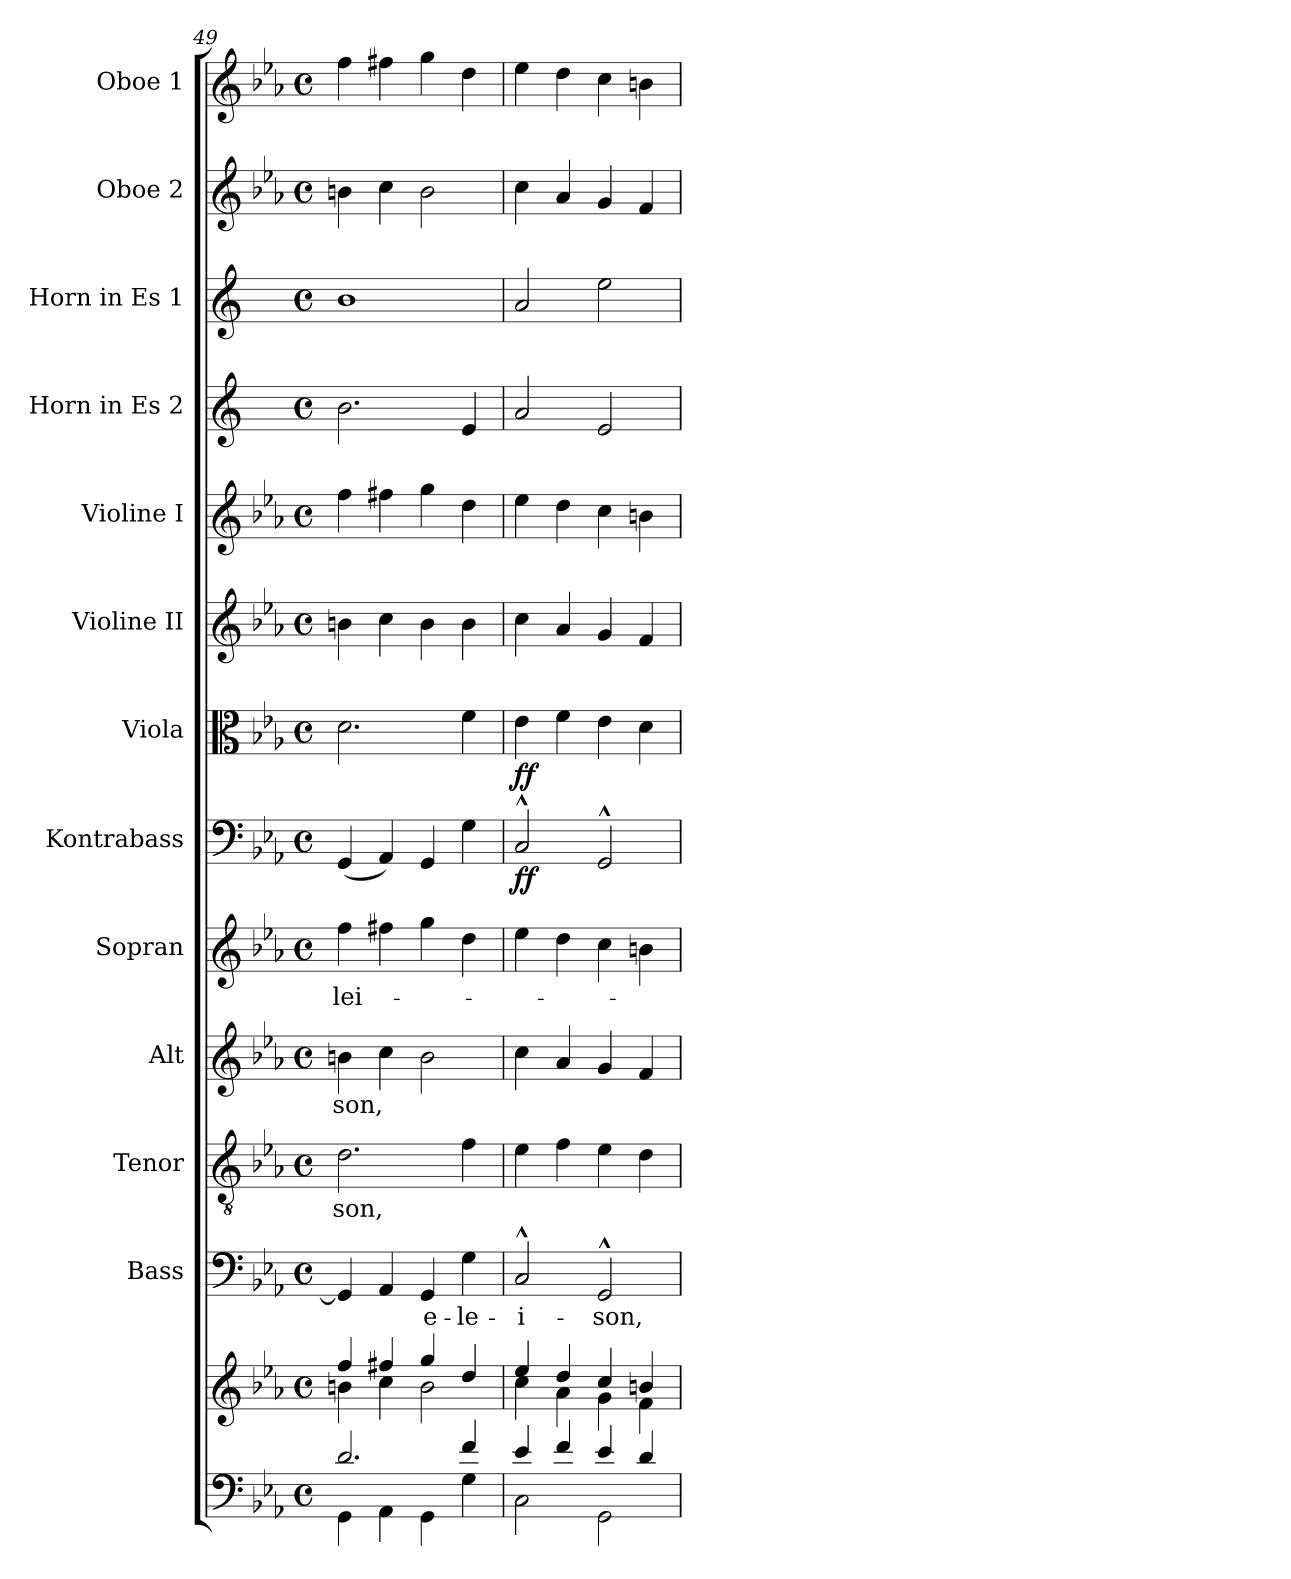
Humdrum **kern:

**kern	**kern	**kern	**text	**kern	**text	**kern	**text	**kern	**text	**kern	**dynam	**kern	**dynam	**kern	**kern	**kern	**kern	**kern	**kern
*part13	*part13	*part12	*part12	*part11	*part11	*part10	*part10	*part9	*part9	*part8	*part8	*part7	*part7	*part6	*part5	*part4	*part3	*part2	*part1
*staff14	*staff13	*staff12	*staff12	*staff11	*staff11	*staff10	*staff10	*staff9	*staff9	*staff8	*staff8	*staff7	*staff7	*staff6	*staff5	*staff4	*staff3	*staff2	*staff1
*	*	*I"Bass	*	*I"Tenor	*	*I"Alt	*	*I"Sopran	*	*I"Kontrabass	*	*I"Viola	*	*I"Violine II	*I"Violine I	*I"Horn in Es 2	*I"Horn in Es 1	*I"Oboe 2	*I"Oboe 1
*	*	*I'B.	*	*I'T.	*	*I'A.	*	*I'S.	*	*I'Kb.	*	*I'Vla.	*	*I'Vl. II	*I'Vl. I	*I'Hr. 2	*I'Hr. 1	*I'Ob. 2	*I'Ob. 1
*clefF4	*clefG2	*clefF4	*	*clefGv2	*	*clefG2	*	*clefG2	*	*clefF4	*	*clefC3	*	*clefG2	*clefG2	*clefG2	*clefG2	*clefG2	*clefG2
*	*	*	*	*	*	*	*	*	*	*ITrd7c12	*	*	*	*	*	*ITrd5c9	*ITrd5c9	*	*
*k[b-e-a-]	*k[b-e-a-]	*k[b-e-a-]	*	*k[b-e-a-]	*	*k[b-e-a-]	*	*k[b-e-a-]	*	*k[b-e-a-]	*	*k[b-e-a-]	*	*k[b-e-a-]	*k[b-e-a-]	*k[b-e-a-]	*k[b-e-a-]	*k[b-e-a-]	*k[b-e-a-]
*E-:	*E-:	*E-:	*	*E-:	*	*E-:	*	*E-:	*	*E-:	*	*E-:	*	*E-:	*E-:	*E-:	*E-:	*E-:	*E-:
*M4/4	*M4/4	*M4/4	*	*M4/4	*	*M4/4	*	*M4/4	*	*M4/4	*	*M4/4	*	*M4/4	*M4/4	*M4/4	*M4/4	*M4/4	*M4/4
*met(c)	*met(c)	*met(c)	*	*met(c)	*	*met(c)	*	*met(c)	*	*met(c)	*	*met(c)	*	*met(c)	*met(c)	*met(c)	*met(c)	*met(c)	*met(c)
=49	=49	=49	=49	=49	=49	=49	=49	=49	=49	=49	=49	=49	=49	=49	=49	=49	=49	=49	=49
*^	*^	*	*	*	*	*	*	*	*	*	*	*	*	*	*	*	*	*	*
!	!	!	!	!	!	!	!LO:LY:b	!	!LO:LY:b	!	!LO:LY:b	!	!	!	!	!	!	!	!	!	!
2.d/	4GG\	4ff/	4bn\	4GG/]	.	2.d\	-son,	4bn\	-son,	4ff\	-lei-	(<4GGG/	.	2.d\	.	4bn\	4ff\	2.d\	1d	4bn\	4ff\
.	4AA-\	4ff#X/	4cc\	4AA-/	.	.	.	4cc\	.	4ff#X\	.	4AAA-/)	.	.	.	4cc\	4ff#X\	.	.	4cc\	4ff#X\
!	!	!	!	!	!LO:LY:b	!	!	!	!	!	!	!	!	!	!	!	!	!	!	!	!
.	4GG\	4gg/	2b\	4GG/	e-	.	.	2b\	.	4gg\	.	4GGG/	.	.	.	4b\	4gg\	.	.	2b\	4gg\
!	!	!	!	!	!LO:LY:b	!	!	!	!	!	!	!	!	!	!	!	!	!	!	!	!
4f/	4G\	4dd/	.	4G\	-le-	4f\	.	.	.	4dd\	.	4GG\	.	4f\	.	4b\	4dd\	4G/	.	.	4dd\
=50	=50	=50	=50	=50	=50	=50	=50	=50	=50	=50	=50	=50	=50	=50	=50	=50	=50	=50	=50	=50	=50
!	!	!	!	!	!LO:LY:b	!	!	!	!	!	!	!	!LO:DY:b	!	!LO:DY:b	!	!	!	!	!	!
4e-/	2C\	4ee-/	4cc\	2C^^>/	-i-	4e-\	.	4cc\	.	4ee-\	.	2CC^^>/	ff	4e-\	ff	4cc\	4ee-\	2c/	2c/	4cc\	4ee-\
4f/	.	4dd/	4a-\	.	.	4f\	.	4a-/	.	4dd\	.	.	.	4f\	.	4a-/	4dd\	.	.	4a-/	4dd\
!	!	!	!	!	!LO:LY:b	!	!	!	!	!	!	!	!	!	!	!	!	!	!	!	!
4e-/	2GG\	4cc/	4g\	2GG^^>/	-son,	4e-\	.	4g/	.	4cc\	.	2GGG^^>/	.	4e-\	.	4g/	4cc\	2G/	2g\	4g/	4cc\
4d/	.	4bn/	4f\	.	.	4d\	.	4f/	.	4bn\	.	.	.	4d\	.	4f/	4bn\	.	.	4f/	4bn\
*v	*v	*	*	*	*	*	*	*	*	*	*	*	*	*	*	*	*	*	*	*	*
*	*v	*v	*	*	*	*	*	*	*	*	*	*	*	*	*	*	*	*	*	*
=	=	=	=	=	=	=	=	=	=	=	=	=	=	=	=	=	=	=	=
*-	*-	*-	*-	*-	*-	*-	*-	*-	*-	*-	*-	*-	*-	*-	*-	*-	*-	*-	*-
